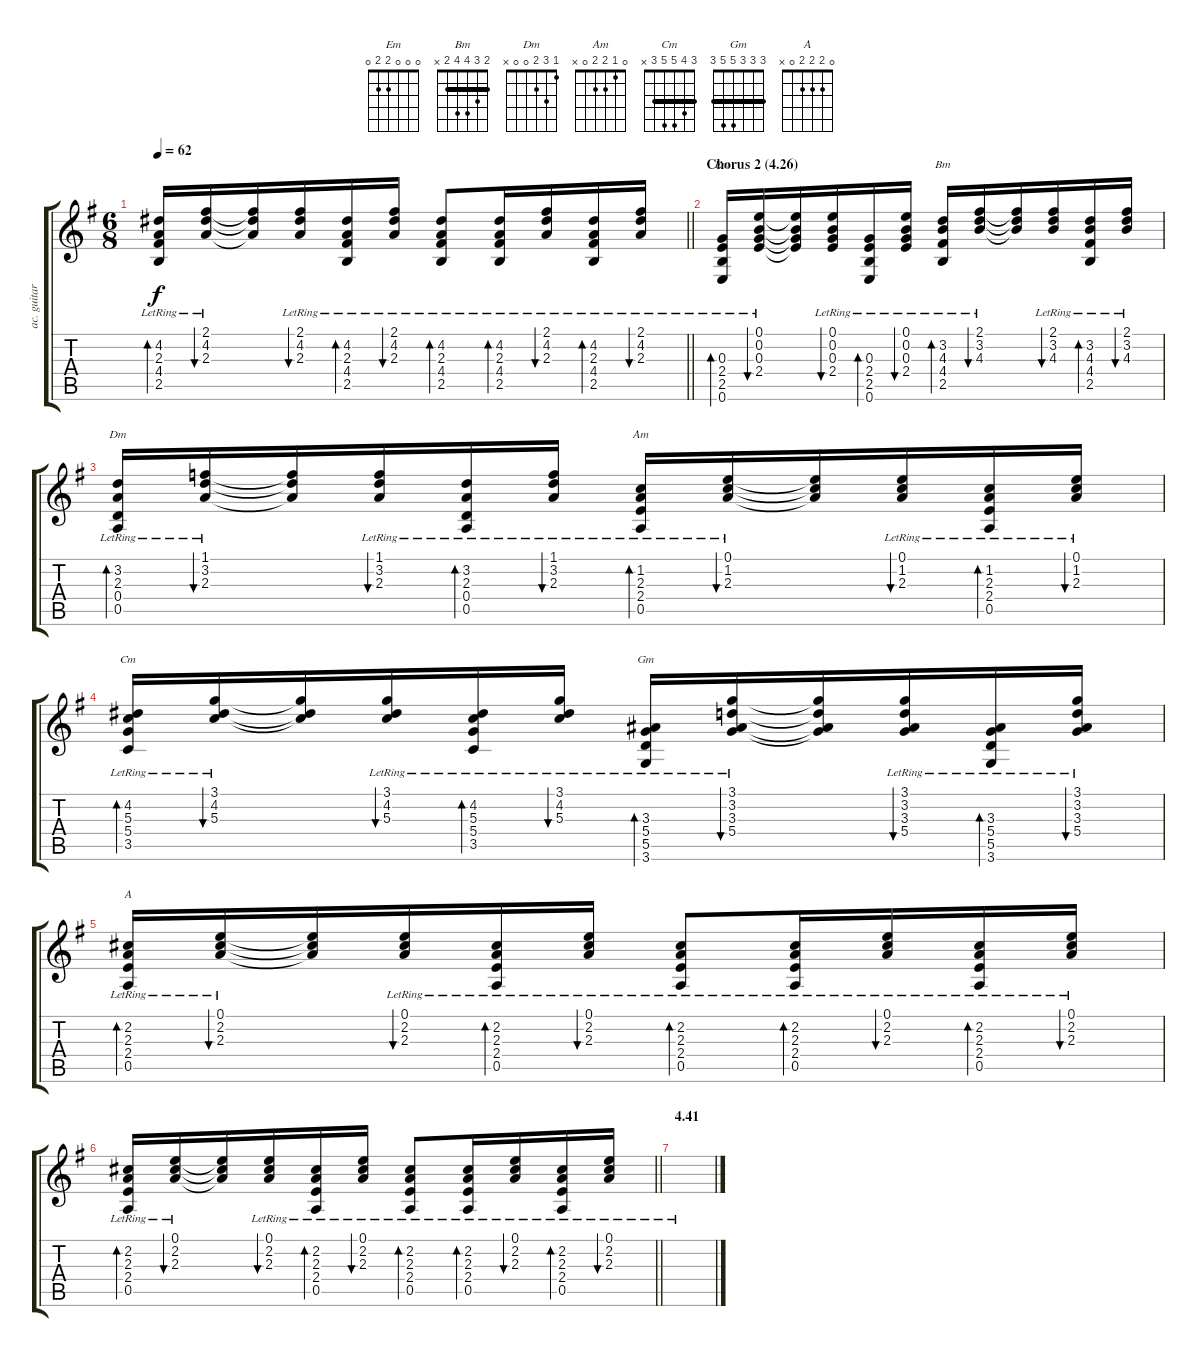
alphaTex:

\track ("ac. guitar" "ac. guitar") {instrument acousticguitarnylon}
\staff {score tabs}
\tuning (E4 B3 G3 D3 A2 E2) {hide}
\chord ("Em" 0 0 0 2 2 0)
\chord ("Bm" 2 3 4 4 2 x) {barre 2}
\chord ("Dm" 1 3 2 0 0 x)
\chord ("Am" 0 1 2 2 0 x)
\chord ("Cm" 3 4 5 5 3 x) {barre 3}
\chord ("Gm" 3 3 3 5 5 3) {barre 3}
\chord ("A" 0 2 2 2 0 x)
\ts (6 8)
\tempo 62
\clef g2
\barLineRight lightlight
\ks g
(4.2{lr} 2.3{lr} 4.4{lr} 2.5{lr}).16{bd 30 dy f} (2.1{lr} 4.2{lr} 2.3{lr}).16{bu 30} (2.1{t} 4.2{t} 2.3{t}).16 (2.1{lr} 4.2{lr} 2.3{lr}).16{bu 30} (4.2{lr} 2.3{lr} 4.4{lr} 2.5{lr}).16{bd 30} (2.1{lr} 4.2{lr} 2.3{lr}).16{bu 30} (4.2{lr} 2.3{lr} 4.4{lr} 2.5{lr}).8{bd 30} (4.2{lr} 2.3{lr} 4.4{lr} 2.5{lr}).16{bd 30} (2.1{lr} 4.2{lr} 2.3{lr}).16{bu 30} (4.2{lr} 2.3{lr} 4.4{lr} 2.5{lr}).16{bd 30} (2.1{lr} 4.2{lr} 2.3{lr}).16{bu 30} |
\section ("" "Chorus 2 (4.26)")
(0.3{lr} 2.4{lr} 2.5{lr} 0.6{lr}).16{bd 30 ch "Em"} (0.1{lr} 0.2{lr} 0.3{lr} 2.4{lr}).16{bu 30} (0.1{t} 0.2{t} 0.3{t} 2.4{t}).16 (0.1{lr} 0.2{lr} 0.3{lr} 2.4{lr}).16{bu 30} (0.3{lr} 2.4{lr} 2.5{lr} 0.6{lr}).16{bd 30} (0.1{lr} 0.2{lr} 0.3{lr} 2.4{lr}).16{bu 30} (3.2{lr} 4.3{lr} 4.4{lr} 2.5{lr}).16{bd 30 ch "Bm"} (2.1{lr} 3.2{lr} 4.3{lr}).16{bu 30} (2.1{t} 3.2{t} 4.3{t}).16 (2.1{lr} 3.2{lr} 4.3{lr}).16{bu 30} (3.2{lr} 4.3{lr} 4.4{lr} 2.5{lr}).16{bd 30} (2.1{lr} 3.2{lr} 4.3{lr}).16{bu 30} |
(3.2{lr} 2.3{lr} 0.4{lr} 0.5{lr}).16{bd 30 ch "Dm"} (1.1{lr} 3.2{lr} 2.3{lr}).16{bu 30} (1.1{t} 3.2{t} 2.3{t}).16 (1.1{lr} 3.2{lr} 2.3{lr}).16{bu 30} (3.2{lr} 2.3{lr} 0.4{lr} 0.5{lr}).16{bd 30} (1.1{lr} 3.2{lr} 2.3{lr}).16{bu 30} (1.2{lr} 2.3{lr} 2.4{lr} 0.5{lr}).16{bd 30 ch "Am"} (0.1{lr} 1.2{lr} 2.3{lr}).16{bu 30} (0.1{t} 1.2{t} 2.3{t}).16 (0.1{lr} 1.2{lr} 2.3{lr}).16{bu 30} (1.2{lr} 2.3{lr} 2.4{lr} 0.5{lr}).16{bd 30} (0.1{lr} 1.2{lr} 2.3{lr}).16{bu 30} |
(4.2{lr} 5.3{lr} 5.4{lr} 3.5{lr}).16{bd 30 ch "Cm"} (3.1{lr} 4.2{lr} 5.3{lr}).16{bu 30} (3.1{t} 4.2{t} 5.3{t}).16 (3.1{lr} 4.2{lr} 5.3{lr}).16{bu 30} (4.2{lr} 5.3{lr} 5.4{lr} 3.5{lr}).16{bd 30} (3.1{lr} 4.2{lr} 5.3{lr}).16{bu 30} (3.3{lr} 5.4{lr} 5.5{lr} 3.6{lr}).16{bd 30 ch "Gm"} (3.1{lr} 3.2{lr} 3.3{lr} 5.4{lr}).16{bu 30} (3.1{t} 3.2{t} 3.3{t} 5.4{t}).16 (3.1{lr} 3.2{lr} 3.3{lr} 5.4{lr}).16{bu 30} (3.3{lr} 5.4{lr} 5.5{lr} 3.6{lr}).16{bd 30} (3.1{lr} 3.2{lr} 3.3{lr} 5.4{lr}).16{bu 30} |
(2.2{lr} 2.3{lr} 2.4{lr} 0.5{lr}).16{bd 30 ch "A"} (0.1{lr} 2.2{lr} 2.3{lr}).16{bu 30} (0.1{t} 2.2{t} 2.3{t}).16 (0.1{lr} 2.2{lr} 2.3{lr}).16{bu 30} (2.2{lr} 2.3{lr} 2.4{lr} 0.5{lr}).16{bd 30} (0.1{lr} 2.2{lr} 2.3{lr}).16{bu 30} (2.2{lr} 2.3{lr} 2.4{lr} 0.5{lr}).8{bd 30} (2.2{lr} 2.3{lr} 2.4{lr} 0.5{lr}).16{bd 30} (0.1{lr} 2.2{lr} 2.3{lr}).16{bu 30} (2.2{lr} 2.3{lr} 2.4{lr} 0.5{lr}).16{bd 30} (0.1{lr} 2.2{lr} 2.3{lr}).16{bu 30} |
\barLineRight lightlight
(2.2{lr} 2.3{lr} 2.4{lr} 0.5{lr}).16{bd 30} (0.1{lr} 2.2{lr} 2.3{lr}).16{bu 30} (0.1{t} 2.2{t} 2.3{t}).16 (0.1{lr} 2.2{lr} 2.3{lr}).16{bu 30} (2.2{lr} 2.3{lr} 2.4{lr} 0.5{lr}).16{bd 30} (0.1{lr} 2.2{lr} 2.3{lr}).16{bu 30} (2.2{lr} 2.3{lr} 2.4{lr} 0.5{lr}).8{bd 30} (2.2{lr} 2.3{lr} 2.4{lr} 0.5{lr}).16{bd 30} (0.1{lr} 2.2{lr} 2.3{lr}).16{bu 30} (2.2{lr} 2.3{lr} 2.4{lr} 0.5{lr}).16{bd 30} (0.1{lr} 2.2{lr} 2.3{lr}).16{bu 30} |
\section ("" "4.41")
